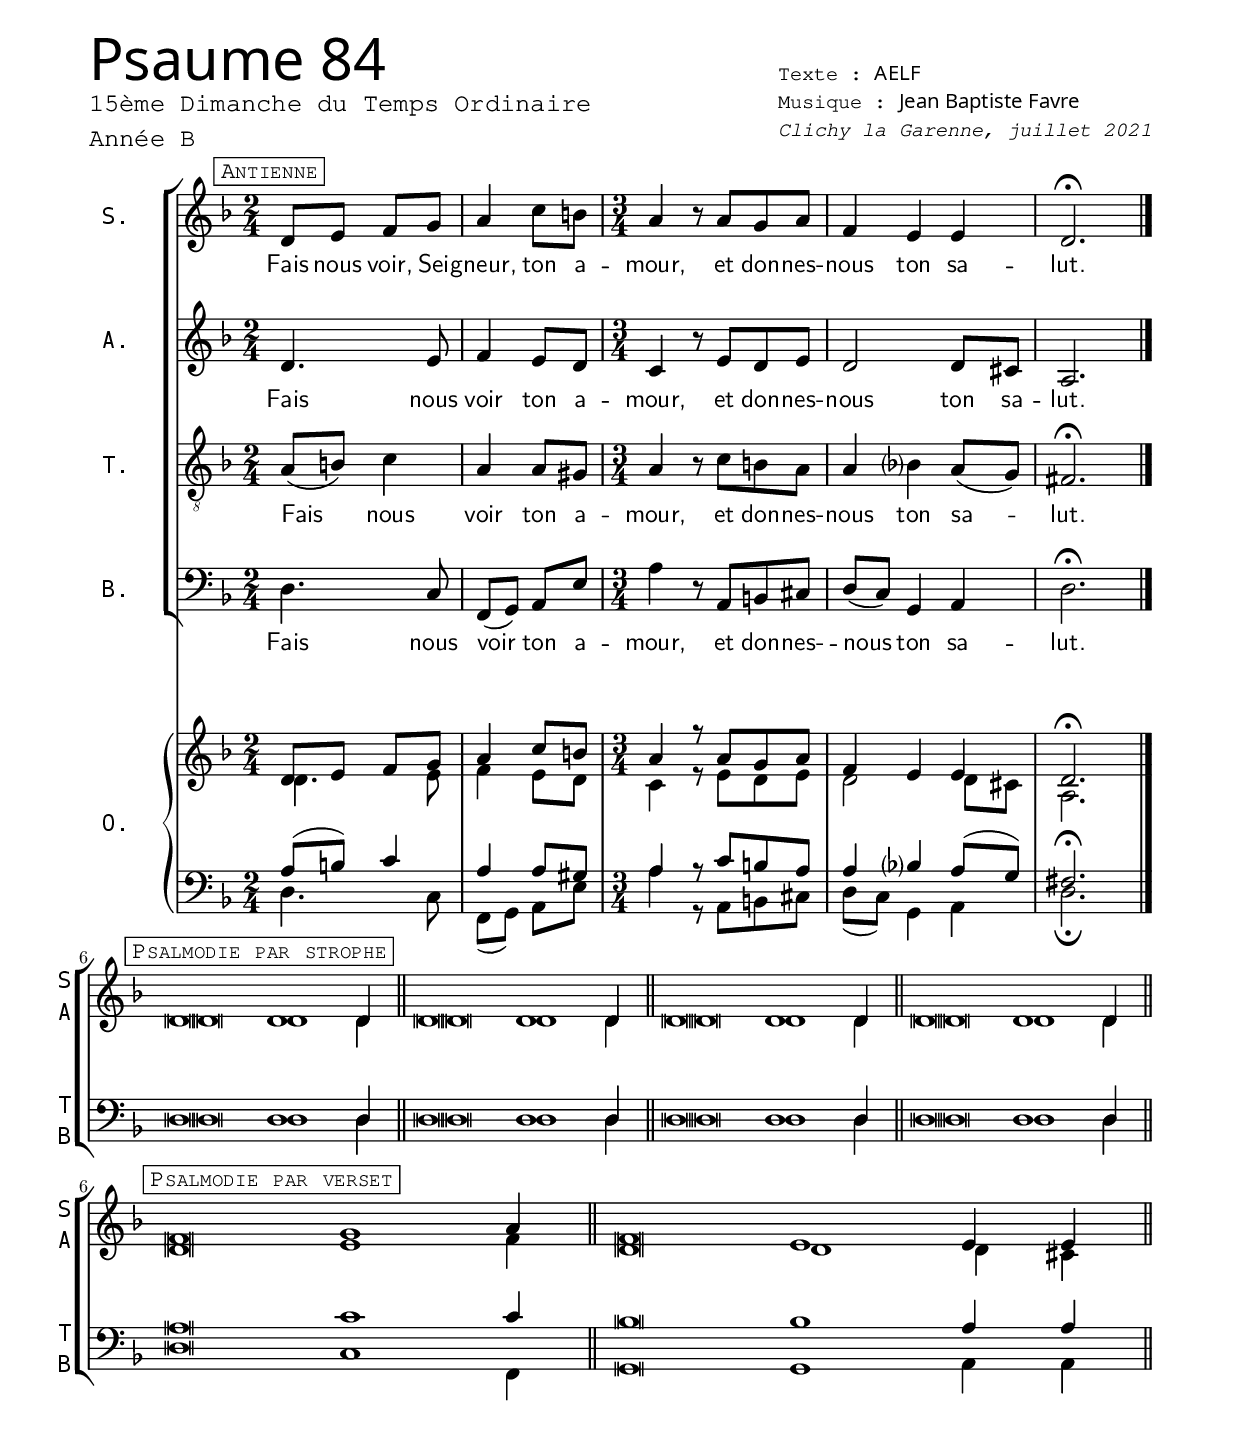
\version "2.18.2"
\language "english"
\include "../libs/commonFunctions.ily"

scoreHeader = \header {
  title = "Psaume 84"
  subtitle = \markup { \column { "15ème Dimanche du Temps Ordinaire" "Année B" }}
  composer = "Jean Baptiste Favre"
  poet = "AELF"
  date = "Clichy la Garenne, juillet 2021"
}

%%%%%%%%%%%%%%%%%%%%%%%%%%%%%%
%%%%%%%%%%  Global  %%%%%%%%%%
%%%%%%%%%%%%%%%%%%%%%%%%%%%%%%

keyTime = {
  \time 2/4 \key d \minor
}

%%%%%%%%%%%%%%%%%%%%%%%%%%%%%%
%%%%%%%%%% Antiphon %%%%%%%%%%
%%%%%%%%%%%%%%%%%%%%%%%%%%%%%%
antiphonRythm = \relative c' {
  \once \override Score.RehearsalMark.break-align-symbols = #'(clef)
  \markCustom "Antienne"
  \time 2/4
  s2*2
  \time 3/4
  s2.
  s2.*2 \bar "|." \break
  }

antiphonMusicSoprano = \relative c' {
  d8 e f g a4 c8 b a4 r8
  a8 g a f4 e e d2. \fermata
  }

antiphonMusicAlto = \relative c' {
  d4. e8 f4 e8 d c4 r8
  e8 d e d2 d8 cs a2.
  }

antiphonMusicTenor =  \relative c' {
  a8 (b) c4 a4 a8 gs a4 r8
  c8 b a a4 bf? a8 (g) fs2. \fermata
  }

antiphonMusicBass =  \relative f {
  d4. c8 f,8 (g) a8 e' a4 r8
  a,8 b cs d8 (c) g4 a d2. \fermata
  }

antiphonLyrics = \lyricmode {
  Fais nous voir, Sei -- gneur, ton a -- mour,
  et don -- nes- -- nous ton sa -- lut.
  }

antiphonLyricsSoprano = \antiphonLyrics
antiphonLyricsAlto = \lyricmode {
  Fais nous voir ton a -- mour,
  et don -- nes- -- nous ton sa -- lut.
  }
antiphonLyricsTenor = \lyricmode {
  Fais nous voir ton a -- mour,
  et don -- nes- -- nous ton sa -- lut.
  }
antiphonLyricsBass =  \lyricmode {
  Fais nous voir ton a -- mour,
  et don -- nes- -- nous ton sa -- lut.
  }

%%%%%%%%%%%%%%%%%%%%%%%%%%%%%%%%%%%%%%%%%%%%%%
%%%%%%%%%%          Verses          %%%%%%%%%%
%%%%%%%%%%%%%%%%%%%%%%%%%%%%%%%%%%%%%%%%%%%%%%

verseRythm = \relative c' {
  \antiphonRythm \accidentalStyle forget
  \once \override Score.RehearsalMark.break-align-symbols = #'(clef)
  \markCustom "Psalmodie par strophe"
  \cadenzaOn
  s\breve s1 s4 \bar "||"
  s\breve s1 s4 \bar "||"
  s\breve s1 s4 \bar "||"
  s\breve s1 s4 \bar "||" \break
  \markCustom "Psalmodie par verset"
  s\breve s1 s4 \bar "||"
  s\breve s1 s4 s \bar "||"
  }
verseMusicSoprano = \relative c' {
  \antiphonRythm
  d\breve d1 d4
  d\breve d1 d4
  d\breve d1 d4
  d\breve d1 d4

  f\breve g1 a4
  f\breve e1 e4 e
  }

verseMusicAlto = \relative c' {
  \antiphonRythm
  d\breve d1 d4
  d\breve d1 d4
  d\breve d1 d4
  d\breve d1 d4

  d\breve e1 f4
  d\breve d1 d4 cs
  }

verseMusicTenor = \relative c {
  \antiphonRythm
  d\breve d1 d4
  d\breve d1 d4
  d\breve d1 d4
  d\breve d1 d4

  a'\breve c1 c4
  bf\breve bf1 a4 a
  }

verseMusicBass = \relative f {
  \antiphonRythm
  d\breve d1 d4
  d\breve d1 d4
  d\breve d1 d4
  d\breve d1 d4

  d\breve c1 f,4
  g\breve g1 a4 a
  }

verseLyrics = \markup {
  \vspace #2
  \override #'(font-family . sans)
  \column {
    \fill-line {
      \left-column{
        \concat { \typewriter "1. " "Bénis le Seigne" \underline u "r, ô mon âme," }
        \concat { \typewriter "   " "Seigneur mon Die" \underline u ", tu es si grand !" }
        \concat { \typewriter "   " "Quelle profusion dans tes œ" \underline u "vres, Seigneur !" }
        \concat { \typewriter "   " "La terre s’empl" \underline i "t de tes biens." }
      }
      \hspace #1
      \left-column {
        \concat { \typewriter "2. " "Tu reprends leur so" \underline u "ffle, ils expirent" }
        \concat { \typewriter "   " "et reto" \underline u "rnent à leur poussière." }
        \concat { \typewriter "   " "Tu envoies ton so" \underline u "ffle : ils sont créés ;" }
        \concat { \typewriter "   " "tu renouvelles la f" \underline a "ce de la terre." }
      }
    }
    \vspace #1
    \fill-line {
      \left-column {
        \concat { \typewriter "3. " "Gloire au Seigne" \underline u "r à tout jamais !" }
        \concat { \typewriter "   " "Que Dieu se réjou" \underline i "sse en ses œuvres !" }
        \concat { \typewriter "   " "Que mon poème lui s" \underline o "it agréable ;" }
        \concat { \typewriter "   " "moi, je me réjou" \underline i "s dans le Seigneur." }
      }
    }
  }
}

%%%%%%%%%%%%%%%%%%%%%%%%%%%%%%%%%%%%%%%%%%%%%%%%%%%%%%%%%%%%%%%%%%%%%
%%%%%%%%%%%%%%%%%%%          Draw score          %%%%%%%%%%%%%%%%%%%%
%%%%%%%%%%%%%%%%%%%%%%%%%%%%%%%%%%%%%%%%%%%%%%%%%%%%%%%%%%%%%%%%%%%%%

partition = <<
    % Antienne à 4 voix mixtes
    \new ChoirStaff = "antiphonChoirStaff"
    <<
      %\new Staff = "antiphonCounterpointStaff" \with {
      %  instrumentName = "Ctre-chant"
      %  shortInstrumentName = "C"
      %}
      %<<
      %  \clef "treble"
      %  \keyTime
      %  \antiphonRythm
      %  \new Voice = "antiphonCounterpoint" { \antiphonMusicCounterpoint \fermata }
      %  \new Lyrics \lyricsto "antiphonCounterpoint" \antiphonLyricsCounterpoint
      %>>
      \new Staff = "antiphonSopranoStaff" \with { instrumentName = "S." shortInstrumentName = "S" }
      <<
        \clef "treble"
        \keyTime
        \new Dynamics \antiphonRythm
        \new Voice = "antiphonSoprano" { \antiphonMusicSoprano }
        \new Lyrics \lyricsto "antiphonSoprano" \antiphonLyricsSoprano
      >>
      \new Staff = "antiphonAltoStaff" \with { instrumentName = "A." shortInstrumentName = "A" }
      <<
        \clef "treble"
        \keyTime
        \new Dynamics \antiphonRythm
        \new Voice = "antiphonAlto" { \antiphonMusicAlto }
        \new Lyrics \lyricsto "antiphonAlto" \antiphonLyricsAlto
      >>
      \new Staff = "antiphonTenorStaff" \with { instrumentName = "T." shortInstrumentName = "T" }
      <<
        \clef "treble_8"
        \keyTime
        \new Dynamics \antiphonRythm
        \new Voice = "antiphonTenor" { \antiphonMusicTenor }
        \new Lyrics \lyricsto "antiphonTenor" { \antiphonLyricsTenor \lyricmode { Al -- le -- lu -- ia&nbsp;! } }
      >>
      \new Staff  = "antiphonBassStaff" \with { instrumentName = "B." shortInstrumentName = "B" }
      <<
        \clef "bass"
        \keyTime
        \new Dynamics \antiphonRythm
        \new Voice = "antiphonBass" { \antiphonMusicBass }
        \new Lyrics \lyricsto "antiphonBass" \antiphonLyricsBass
      >>
    >>
    % Accompagnement Piano / Orgue
    \new PianoStaff = "antiphonPianoStaff" \with {
      instrumentName = #"O."
      shortInstrumentName = #"O"
      printPartCombineTexts = ##f
    }
    <<
      \new Staff = "antiphonPianoStaffSA"
      <<
        \clef treble
        \keyTime
        \new Voice = "antiphonMusicSoprano" { \voiceOne \antiphonMusicSoprano }
        \new Voice = "antiphonMusicAlto" { \voiceTwo \antiphonMusicAlto }
      >>
      \new Staff = "antiphonPianoStaffTB"
      <<
        \clef bass
        \keyTime
        \new Voice = "antiphonMusicTenor" { \voiceThree \antiphonMusicTenor }
        \new Voice = "antiphonMusicBass" { \voiceFour \antiphonMusicBass }
      >>
    >>
    % Psalmodie à 4 voix mixtes
    \new ChoirStaff = "verseChoirStaff" \with { printPartCombineTexts = ##f }
    <<
      \new Staff = "verseChoirStaffSA"
      \with { shortInstrumentName = \markup { \right-column { "S" "A" } } }
      <<
        \override Staff.VerticalAxisGroup.remove-first = ##t
        \clef treble
        \keyTime
        \new Voice \verseRythm
        \new Voice = "verseSoprano" { \voiceOne \verseMusicSoprano }
        \new Voice { \voiceTwo \verseMusicAlto }
      >>
      \new Staff = "verseChoirStaffTB"
      \with { shortInstrumentName = \markup { \right-column { "T" "B" } } }
      <<
        \override Staff.VerticalAxisGroup.remove-first = ##t
        \clef bass
        \keyTime
        \new Voice \verseRythm
        \new Voice { \voiceOne \verseMusicTenor }
        \new Voice { \voiceTwo \verseMusicBass }
      >>
    >>
  >>

% PDF output
\paper {
  top-margin = 2\cm
  bottom-margin = 2\cm
  left-margin = 1.5\cm
  right-margin = 1.5\cm
  markup-system-spacing = #'((basic-distance . 5)
     (minimum-distance . 5)
     (padding . 1)
     (stretchability . 5))
 system-system-spacing = #'((basic-distance . 5)
     (minimum-distance . 5)
     (padding . 1)
     (stretchability . 5))
  #(define fonts
    (set-global-fonts
     #:music "emmentaler"
     #:brace "emmentaler"
     #:roman "Latin Modern Roman"
     #:sans "Cantarell"
    ))
  #(include-special-characters)
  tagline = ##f
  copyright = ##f
  scoreTitleMarkup = \markup \columns {
    \fill-line {
      \column {
        \line {
          \left-column {
            \fontsize #8 \sans \fromproperty #'header:title
            \fontsize #1 \typewriter \fromproperty #'header:subtitle
          }
        }
      }
      \column {
        \line {
          \fontsize #-1
          \left-column {
            \line { \concat { \typewriter "Texte&nbsp;: " \sans \fromproperty #'header:poet \bold " " } }
            \line { \concat { \typewriter "Musique&nbsp;: " \sans \fromproperty #'header:composer \bold " " } }
            \typewriter \italic \fromproperty #'header:date
          }
        }
      }
    }
  }
}

\score {
  \partition
  \layout {
      ragged-last = ##f
      \context {
          \Staff
          \RemoveEmptyStaves
          \override NoteHead #'style = #'altdefault
          \override InstrumentName #'font-name = #"Monospace Regular"
      }
      \context {
          \PianoStaff
          \RemoveEmptyStaves
          \override NoteHead #'style = #'altdefault
          \override InstrumentName #'font-name = #"Monospace Regular"
      }
      \context {
          \ChoirStaff
          \RemoveEmptyStaves
          \override NoteHead #'style = #'altdefault
          \override InstrumentName #'font-name = #"Monospace Regular"
      }
      \override LyricText #'font-name = #"Latin Modern Sans"
      \override Score.RehearsalMark.font-family = #'typewriter
  }
  \scoreHeader
}

% Midi output
\score {
  <<
    \unfoldRepeats {
    \new PianoStaff = "antiphonMusic"
    <<
      \new Staff <<
        \keyTime \tempo 4. = 60 \clef treble
        \new Dynamics \antiphonRythm
        \new Voice = "antiphonMusicSoprano" \antiphonMusicSoprano
        \new Voice = "antiphonMusicAlto" \antiphonMusicAlto
      >>
      \new Staff <<
        \keyTime \clef bass
        \new Dynamics \antiphonRythm
        \new Voice = "antiphonMusicTenor" \antiphonMusicTenor
        \new Voice = "antiphonMusicBass" \antiphonMusicBass
      >>
    >>
    \new ChoirStaff = "verseMusic"
    <<
      \new Staff = "verseMusicSA" \with {
        shortInstrumentName = \markup { \right-column { "S" "A" } }
      }
      <<
        \keyTime
        \clef treble
        \new Dynamics \antiphonRythm
        \new Voice = "verseMusicSoprano" \verseMusicSoprano
        \new Voice = "verseMusicAlto" \verseMusicAlto
      >>
      \new Staff = "verseMusicTB" \with {
        shortInstrumentName = \markup { \right-column { "T" "B" } }
      }
      <<
        \keyTime
        \clef bass
        \new Dynamics \antiphonRythm
        \new Voice = "verseMusicTenor" \verseMusicTenor
        \new Voice = "verseMusicBass" \verseMusicBass
      >>
    >>
    }
  >>
  \midi {}
}
\verseLyrics